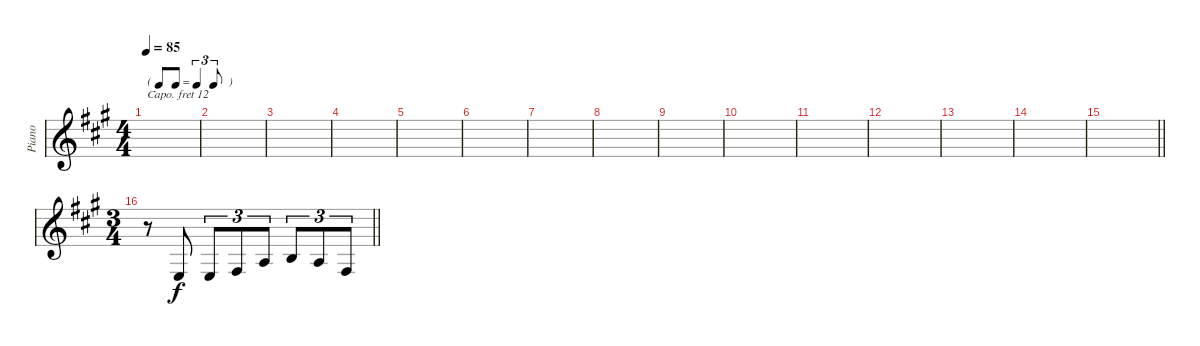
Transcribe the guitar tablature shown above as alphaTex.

\track ("Piano" "Piano") {instrument brightacousticpiano}
\staff {score}
\capo 12
\tuning (E4 B3 G3 D3 A2 E2) {hide}
\ts (4 4)
\tf triplet8th
\tempo 85
\clef g2
\ks a
|
|
|
|
|
|
|
|
|
|
|
|
|
|
\barLineRight lightlight
|
\ts (3 4)
\barLineRight lightlight
r.8 0.6.8 0.6.8{tu (3 2)} 2.6.8{tu (3 2)} 0.5.8{tu (3 2)} 2.5.8{tu (3 2)} 0.5.8{tu (3 2)} 2.6.8{tu (3 2)}
